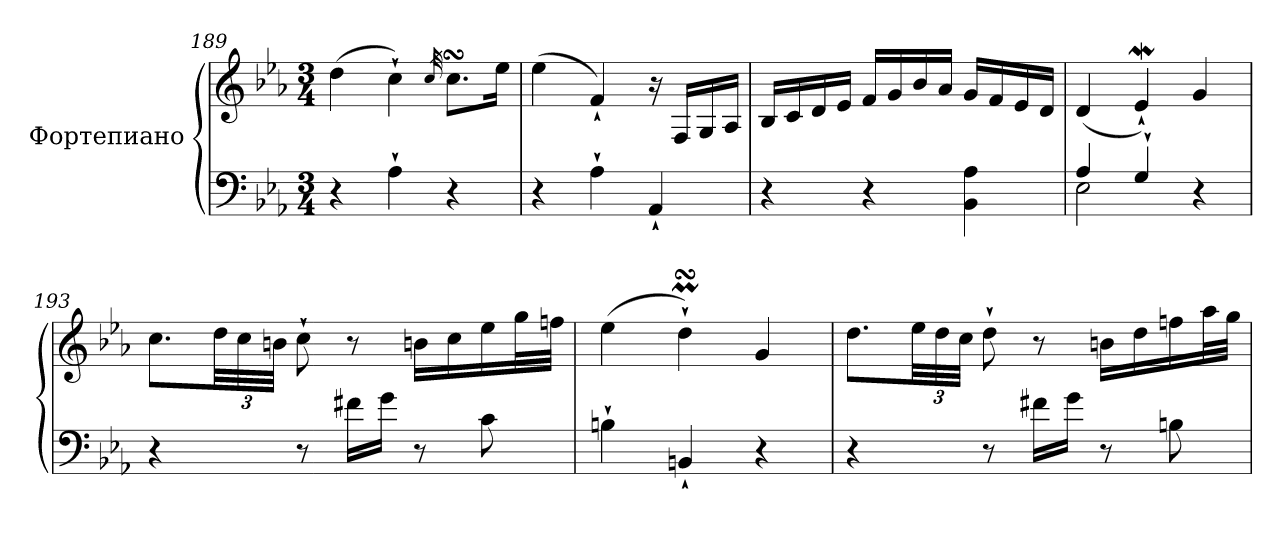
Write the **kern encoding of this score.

**kern	**kern
*part1	*part1
*staff2	*staff1
*I"Фортепиано	*
!!LO:LB:g=z
*clefF4	*clefG2
*k[b-e-a-]	*k[b-e-a-]
*M3/4	*M3/4
=189	=189
4r	(>4dd\
4A-`\	4cc`\)
.	32qcc/
4r	8.ccsSSS\L
.	16ee-\Jk
=190	=190
4r	(>4ee-\
4A-`\	4f`/)
4AA-`/	16r
.	16F/LL
.	16G/
.	16A-/JJ
=191	=191
4r	16B-/LL
.	16c/
.	16d/
.	16e-/JJ
4r	16f/LL
.	16g/
.	16b-/
.	16a-/JJ
4BB-\ 4A-\	16g/LL
.	16f/
.	16e-/
.	16d/JJ
=192	=192
*^	*
4A-/	2E-\	(<4d/
4G`/	.	4e-w`/)
4r	4ryy	4g/
*v	*v	*
!!LO:LB:g=z
=193	=193
4r	8.cc\L
*	*Xbrackettup
.	48dd\LL
.	48cc\
.	48bn\JJJ
8r	8cc`\
16f#X\LL	8r
16g\JJ	.
8r	16bni\LL
.	16cc\
8c\	16ee-\
.	32gg\L
.	32ffn\JJJ
=194	=194
4Bn`\	(>4ee-\
4BBn`/	4ddmsSsS`\)
4r	4g/
=195	=195
4r	8.dd\L
.	48ee-\LL
.	48dd\
.	48cc\JJJ
8r	8dd`\
16f#X\LL	8r
16g\JJ	.
8r	16bn\LL
.	16dd\
8Bn\	16ffn\
.	32aa-\L
.	32gg\JJJ
=	=
*-	*-
